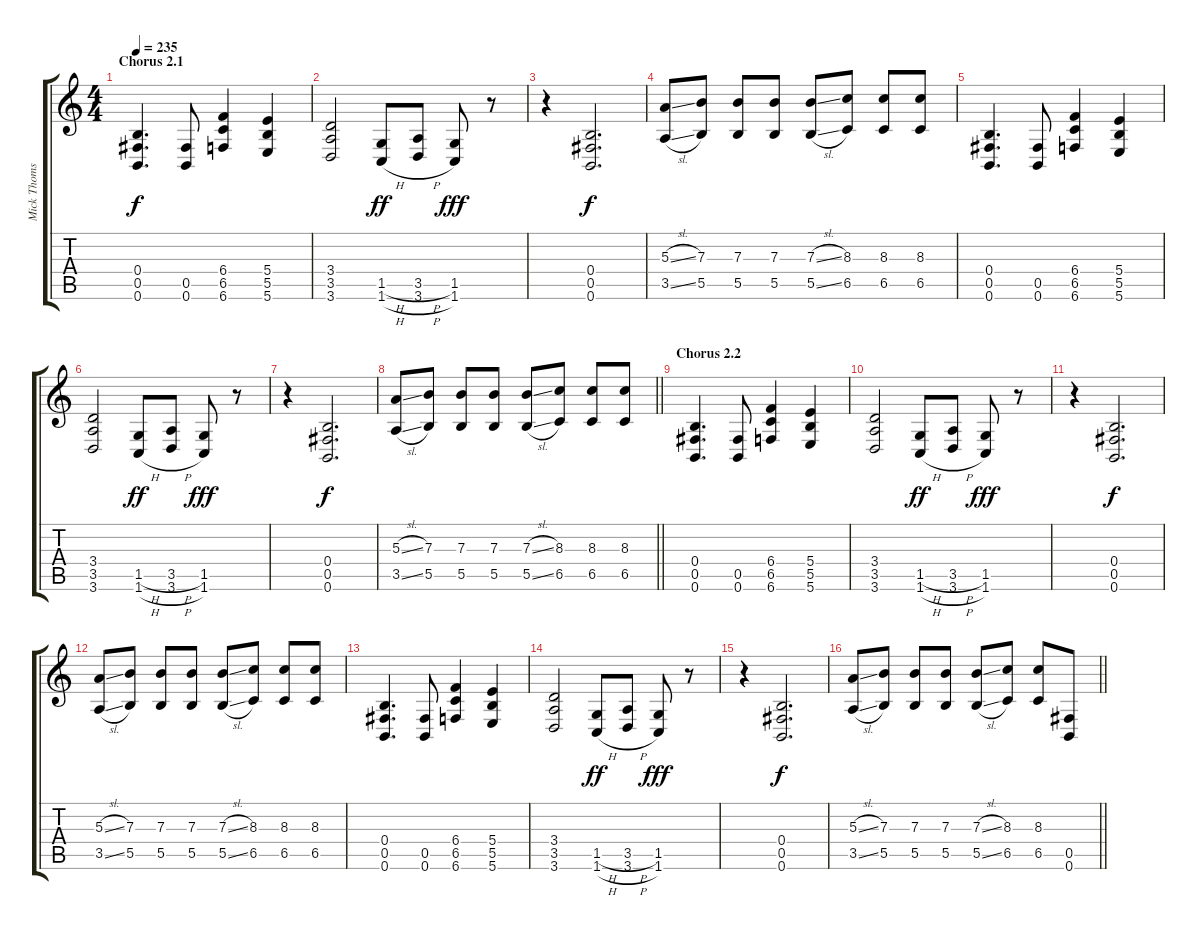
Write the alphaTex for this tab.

\track ("Mick Thomson" "Mick Thoms") {instrument distortionguitar}
\staff {score tabs}
\tuning (Db4 Ab3 E3 B2 Gb2 B1) {hide}
\ts (4 4)
\section ("" "Chorus 2.1")
\tempo 235
\clef g2
\ks c
(0.4 0.5 0.6).4{d dy f} (0.5 0.6).8 (6.4 6.5 6.6).4 (5.4 5.5 5.6).4 |
(3.4 3.5 3.6).2 (1.5{h} 1.6{h}).8{dy ff} (3.5{h} 3.6{h}).8 (1.5 1.6).8{dy fff} r.8 |
r.4 (0.4 0.5 0.6).2{d dy f} |
(5.3{sl} 3.5{sl}).8 (7.3 5.5).8 (7.3 5.5).8 (7.3 5.5).8 (7.3{sl} 5.5{sl}).8 (8.3 6.5).8 (8.3 6.5).8 (8.3 6.5).8 |
(0.4 0.5 0.6).4{d} (0.5 0.6).8 (6.4 6.5 6.6).4 (5.4 5.5 5.6).4 |
(3.4 3.5 3.6).2 (1.5{h} 1.6{h}).8{dy ff} (3.5{h} 3.6{h}).8 (1.5 1.6).8{dy fff} r.8 |
r.4 (0.4 0.5 0.6).2{d dy f} |
\barLineRight lightlight
(5.3{sl} 3.5{sl}).8 (7.3 5.5).8 (7.3 5.5).8 (7.3 5.5).8 (7.3{sl} 5.5{sl}).8 (8.3 6.5).8 (8.3 6.5).8 (8.3 6.5).8 |
\section ("" "Chorus 2.2")
(0.4 0.5 0.6).4{d} (0.5 0.6).8 (6.4 6.5 6.6).4 (5.4 5.5 5.6).4 |
(3.4 3.5 3.6).2 (1.5{h} 1.6{h}).8{dy ff} (3.5{h} 3.6{h}).8 (1.5 1.6).8{dy fff} r.8 |
r.4 (0.4 0.5 0.6).2{d dy f} |
(5.3{sl} 3.5{sl}).8 (7.3 5.5).8 (7.3 5.5).8 (7.3 5.5).8 (7.3{sl} 5.5{sl}).8 (8.3 6.5).8 (8.3 6.5).8 (8.3 6.5).8 |
(0.4 0.5 0.6).4{d} (0.5 0.6).8 (6.4 6.5 6.6).4 (5.4 5.5 5.6).4 |
(3.4 3.5 3.6).2 (1.5{h} 1.6{h}).8{dy ff} (3.5{h} 3.6{h}).8 (1.5 1.6).8{dy fff} r.8 |
r.4 (0.4 0.5 0.6).2{d dy f} |
\barLineRight lightlight
(5.3{sl} 3.5{sl}).8 (7.3 5.5).8 (7.3 5.5).8 (7.3 5.5).8 (7.3{sl} 5.5{sl}).8 (8.3 6.5).8 (8.3 6.5).8 (0.5 0.6).8
